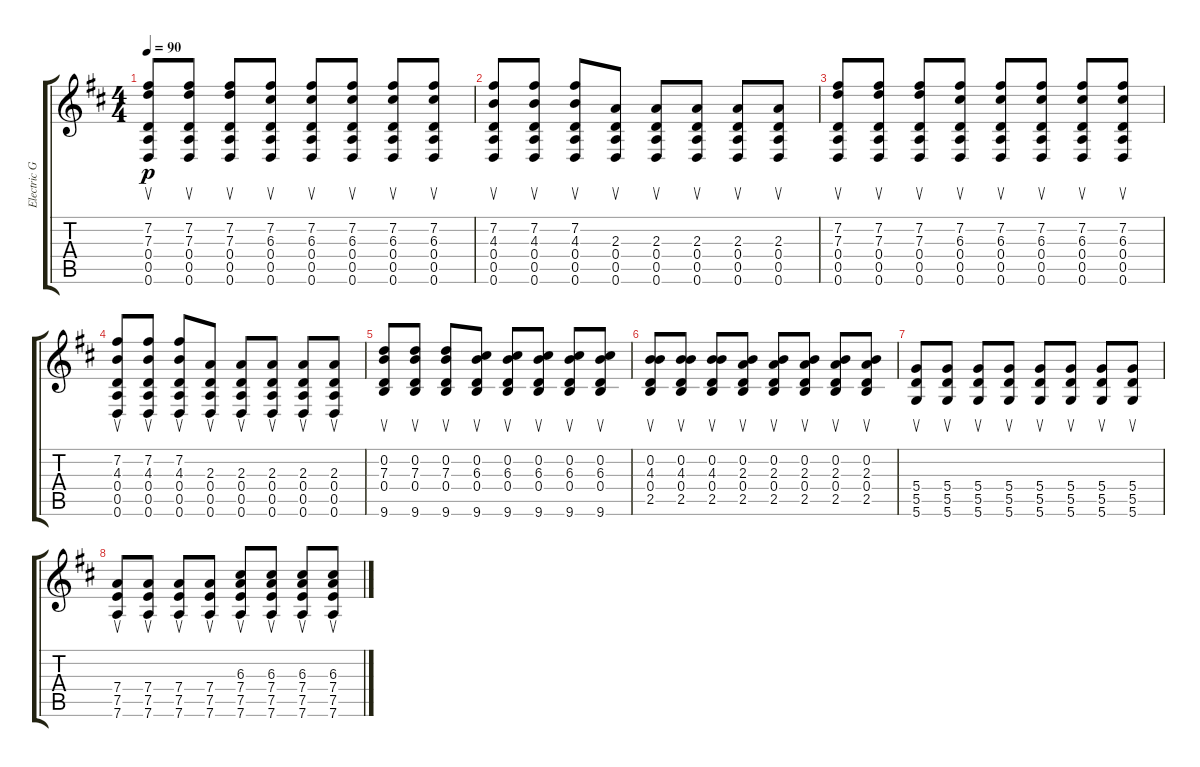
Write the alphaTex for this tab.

\track ("Electric Guitar" "Electric G") {instrument electricguitarclean}
\staff {score tabs}
\tuning (E4 B3 G3 D3 A2 D2) {hide}
\ts (4 4)
\tempo 90
\clef g2
\ks d
(7.2 7.3 0.4 0.5 0.6).8{su dy p instrument electricguitarclean} (7.2 7.3 0.4 0.5 0.6).8{su} (7.2 7.3 0.4 0.5 0.6).8{su} (7.2 6.3 0.4 0.5 0.6).8{su} (7.2 6.3 0.4 0.5 0.6).8{su} (7.2 6.3 0.4 0.5 0.6).8{su} (7.2 6.3 0.4 0.5 0.6).8{su} (7.2 6.3 0.4 0.5 0.6).8{su} |
(7.2 4.3 0.4 0.5 0.6).8{su} (7.2 4.3 0.4 0.5 0.6).8{su} (7.2 4.3 0.4 0.5 0.6).8{su} (2.3 0.4 0.5 0.6).8{su} (2.3 0.4 0.5 0.6).8{su} (2.3 0.4 0.5 0.6).8{su} (2.3 0.4 0.5 0.6).8{su} (2.3 0.4 0.5 0.6).8{su} |
(7.2 7.3 0.4 0.5 0.6).8{su} (7.2 7.3 0.4 0.5 0.6).8{su} (7.2 7.3 0.4 0.5 0.6).8{su} (7.2 6.3 0.4 0.5 0.6).8{su} (7.2 6.3 0.4 0.5 0.6).8{su} (7.2 6.3 0.4 0.5 0.6).8{su} (7.2 6.3 0.4 0.5 0.6).8{su} (7.2 6.3 0.4 0.5 0.6).8{su} |
(7.2 4.3 0.4 0.5 0.6).8{su} (7.2 4.3 0.4 0.5 0.6).8{su} (7.2 4.3 0.4 0.5 0.6).8{su} (2.3 0.4 0.5 0.6).8{su} (2.3 0.4 0.5 0.6).8{su} (2.3 0.4 0.5 0.6).8{su} (2.3 0.4 0.5 0.6).8{su} (2.3 0.4 0.5 0.6).8{su} |
(0.2 7.3 0.4 9.6).8{su} (0.2 7.3 0.4 9.6).8{su} (0.2 7.3 0.4 9.6).8{su} (0.2 6.3 0.4 9.6).8{su} (0.2 6.3 0.4 9.6).8{su} (0.2 6.3 0.4 9.6).8{su} (0.2 6.3 0.4 9.6).8{su} (0.2 6.3 0.4 9.6).8{su} |
(0.2 4.3 0.4 2.5).8{su} (0.2 4.3 0.4 2.5).8{su} (0.2 4.3 0.4 2.5).8{su} (0.2 2.3 0.4 2.5).8{su} (0.2 2.3 0.4 2.5).8{su} (0.2 2.3 0.4 2.5).8{su} (0.2 2.3 0.4 2.5).8{su} (0.2 2.3 0.4 2.5).8{su} |
(5.4 5.5 5.6).8{su} (5.4 5.5 5.6).8{su} (5.4 5.5 5.6).8{su} (5.4 5.5 5.6).8{su} (5.4 5.5 5.6).8{su} (5.4 5.5 5.6).8{su} (5.4 5.5 5.6).8{su} (5.4 5.5 5.6).8{su} |
(7.4 7.5 7.6).8{su} (7.4 7.5 7.6).8{su} (7.4 7.5 7.6).8{su} (7.4 7.5 7.6).8{su} (6.3 7.4 7.5 7.6).8{su} (6.3 7.4 7.5 7.6).8{su} (6.3 7.4 7.5 7.6).8{su} (6.3 7.4 7.5 7.6).8{su}
